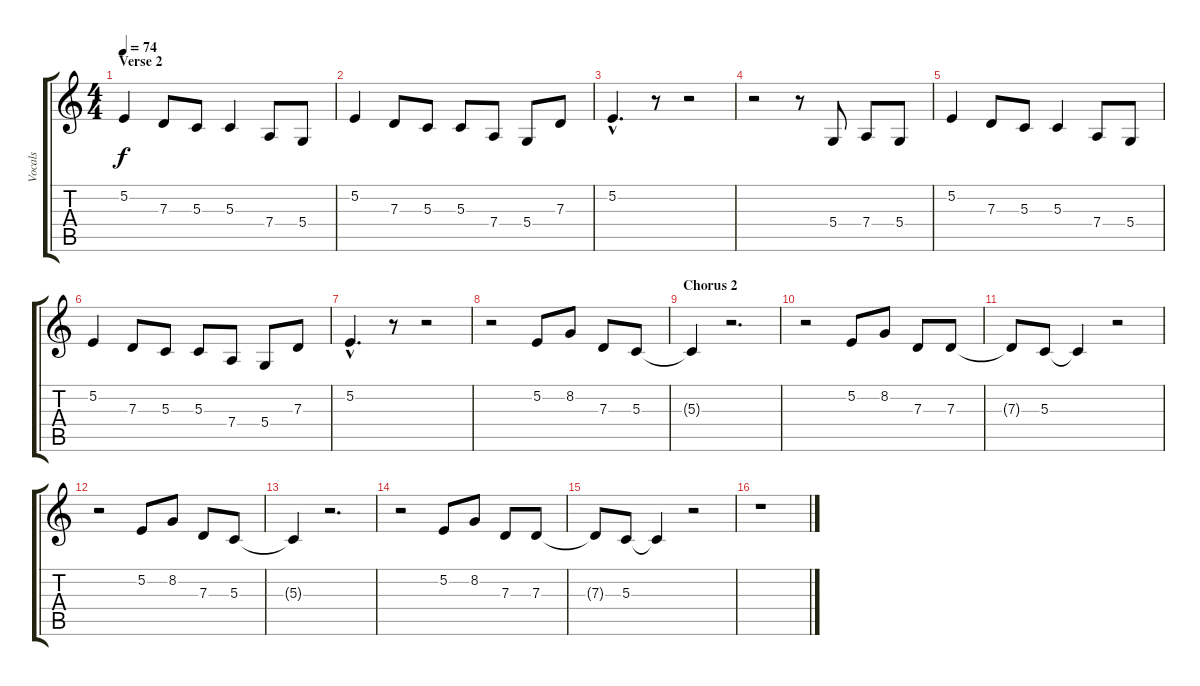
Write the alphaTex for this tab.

\track ("Vocals" "Vocals") {instrument altosax}
\staff {score tabs}
\tuning (E4 B3 G3 D3 A2 E2) {hide}
\ts (4 4)
\section ("" "Verse 2")
\tempo 74
\clef g2
\ks c
5.2.4{dy f} 7.3.8 5.3.8 5.3.4 7.4.8 5.4.8 |
5.2.4 7.3.8 5.3.8 5.3.8 7.4.8 5.4.8 7.3.8 |
5.2{hac}.4{d} r.8 r.2 |
r.2 r.8 5.4.8 7.4.8 5.4.8 |
5.2.4 7.3.8 5.3.8 5.3.4 7.4.8 5.4.8 |
5.2.4 7.3.8 5.3.8 5.3.8 7.4.8 5.4.8 7.3.8 |
5.2{hac}.4{d} r.8 r.2 |
r.2 5.2.8 8.2.8 7.3.8 5.3.8 |
\section ("" "Chorus 2")
5.3{t}.4 r.2{d} |
r.2 5.2.8 8.2.8 7.3.8 7.3.8 |
7.3{t}.8 5.3.8 5.3{t}.4 r.2 |
r.2 5.2.8 8.2.8 7.3.8 5.3.8 |
5.3{t}.4 r.2{d} |
r.2 5.2.8 8.2.8 7.3.8 7.3.8 |
7.3{t}.8 5.3.8 5.3{t}.4 r.2 |
r.1
